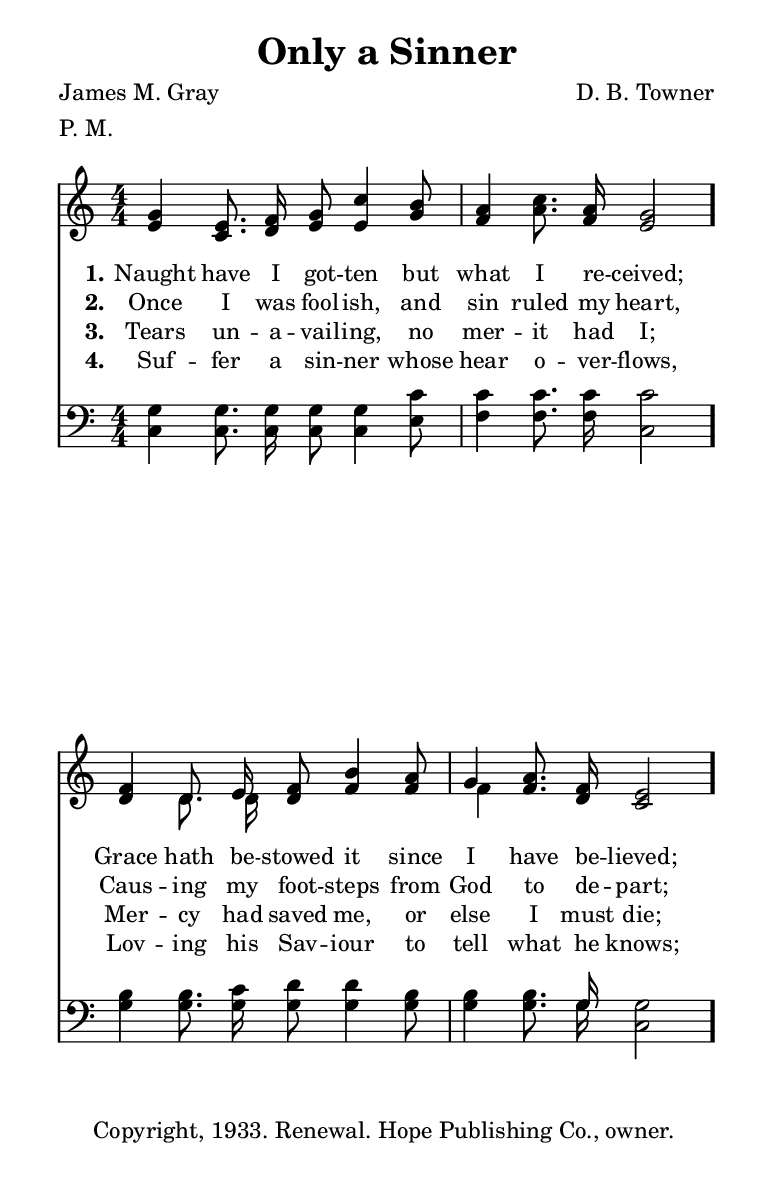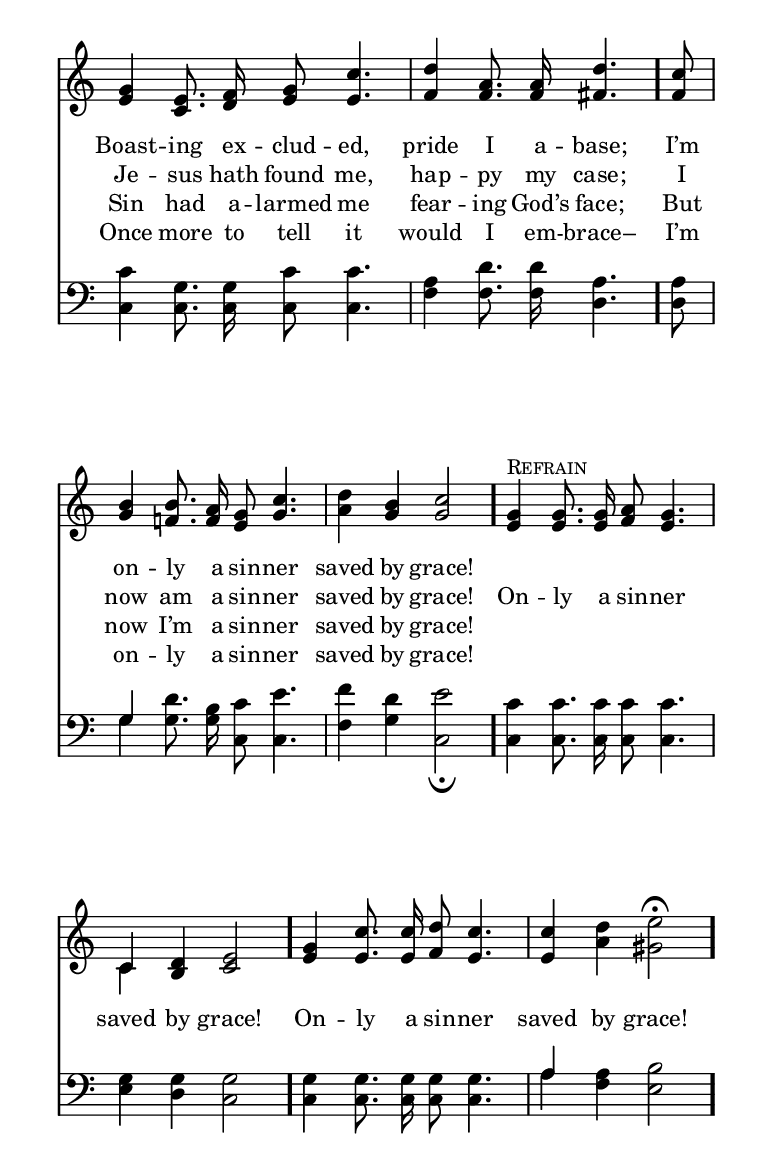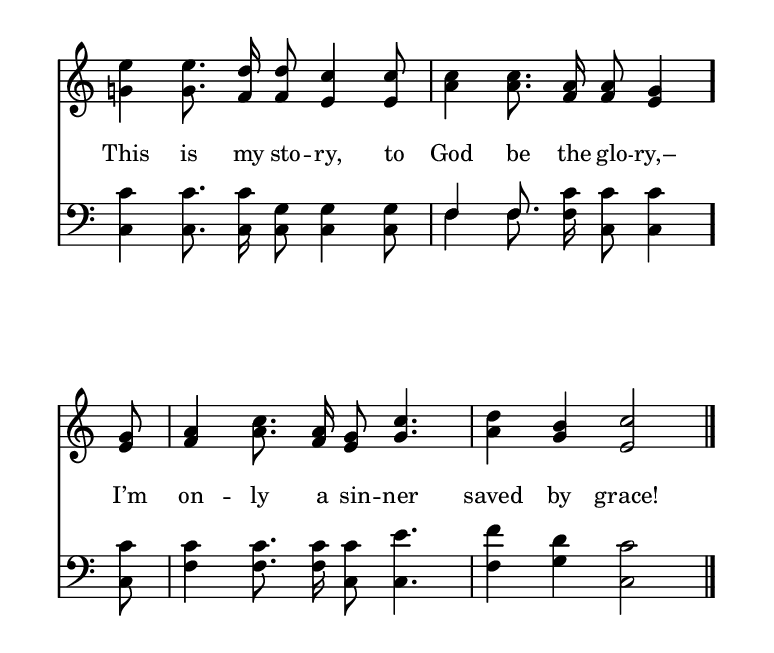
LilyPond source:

\include "common/global.ily"
\paper {
  \include "common/paper.ily"
}

\header{
  %gospel
  hymnnumber = "112"
  title = "Only a Sinner"
  tunename = ""
  meter = "P. M."
  poet = "James M. Gray"
  composer = "D. B. Towner" % Daniel B. Towner
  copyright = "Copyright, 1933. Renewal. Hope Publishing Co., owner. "
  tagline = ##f
}

% for fermata in MIDI
ta = { \tempo 4=80 }
tb = { \tempo 4=40 }

patternAA = { c4 c8. c16 c8 c4 c8 | c4 c8. c16 c2 }
patternAB = { c4 c8. c16 c8 c4 c8 | c4 c8. c16 c8 c4 }

patternBA = { c4 c8. c16 c8 c4. | c4 c8. c16 c4. }

patternCA = { c8 | c4 c8. c16 c8 c4. | c4 c4 c2 }

patternDA = { c4 c8. c16 c8 c4. | c4 c4 c2 }

global = {
  \include "common/overrides.ily"
  \override Staff.TimeSignature.style = #'numbered
  \time 4/4
  \override Score.MetronomeMark.transparent = ##t % hide all fermata changes too
  \ta
  \key c \major
  %\partial 4
  \autoBeamOff
}

notesSoprano = {
\global
\relative c'' {

  \changePitch \patternAA { g e f g c b | a c a g }
  \changePitch \patternAA { f d e f b a | g a f e }
  \changePitch \patternBA { g e f g c | d a a d }
  \changePitch \patternCA { c | b b a g c | d b c }

  << s^\markup { \small \caps "Refrain" }
  \changePitch \patternDA { g g g a g | c, d e } >>
  \changePitch \patternDA { g c c d c | c d \tb e \fermata \ta }
  \changePitch \patternAB { e e d d c c | c c a a g }
  \changePitch \patternCA { g | a c a g c | d b c }

  \bar "|."

}
}

notesAlto = {
\global
\relative e' {

  \changePitch \patternAA { e c d e e g | f a f e }
  \changePitch \patternAA { d d d d f f | f f d c }
  \changePitch \patternBA { e c d e e | f f f fis }
  \changePitch \patternCA { fis | g f! f e g | a g g }

  \changePitch \patternDA { e e e f e | c b c }
  \changePitch \patternDA { e e e f e | e a gis }
  \changePitch \patternAB { g! g f f e e | a a f f e }
  \changePitch \patternCA { e | f a f e g | a g e }

}
}

notesTenor = {
\global
\relative a {

  \changePitch \patternAA { g g g g g c | c c c c }
  \changePitch \patternAA { b b c d d b | b b g g }
  \changePitch \patternBA { c g g c c | a d d a }
  \changePitch \patternCA { a | g d' b c e | f d e }

  \changePitch \patternDA { c c c c c | g g g }
  \changePitch \patternDA { g g g g g | a a b }
  \changePitch \patternAB { c c c g g g | f f c' c c }
  \changePitch \patternCA { c | c c c c e | f d c }

}
}

notesBass = {
\global
\relative f {

  \changePitch \patternAA { c c c c c e | f f f c }
  \changePitch \patternAA { g' g g g g g | g g g c, }
  \changePitch \patternBA { c c c c c | f f f d }
  \changePitch \patternCA { d | g g g c, c | f g c,_\fermata }

  \changePitch \patternDA { c c c c c | e d c }
  \changePitch \patternDA { c c c c c | a' f e }
  \changePitch \patternAB { c c c c c c | f f f c c }
  \changePitch \patternCA { c | f f f c c | f g c, }

}
}

Refrain = \lyricmode {

On -- ly a sin -- ner saved by grace! \bar "."
On -- ly a sin -- ner saved by grace! \bar "."
This is my sto -- ry, to God be the glo -- ry,– \bar "."
I’m on -- ly a sin -- ner saved by grace! \bar "."

}

wordsA = \lyricmode {
\set stanza = "1."

Naught have I got -- ten but what I re -- ceived; \bar "."
Grace hath be -- stowed it since I have be -- lieved; \bar "."
Boast -- ing ex -- clud -- ed, pride I a -- base; \bar "."
I’m on -- ly a sin -- ner saved by grace! \bar "."

}

wordsB = \lyricmode {
\set stanza = "2."

Once I was fool -- ish, and sin ruled my heart,
Caus -- ing my foot -- steps from God to de -- part;
Je -- sus hath found me, hap -- py my case;
I now am a sin -- ner saved by grace!

\Refrain

}

wordsC = \lyricmode {
\set stanza = "3."

Tears un -- a -- vail -- ing, no mer -- it had I;
Mer -- cy had saved me, or else I must die;
Sin had a -- larmed me fear -- ing God’s face;
But now I’m a sin -- ner saved by grace!

}

wordsD = \lyricmode {
\set stanza = "4."

Suf -- fer a sin -- ner whose hear o -- ver -- flows,
Lov -- ing his Sav -- iour to tell what he knows;
Once more to tell it would I em -- brace–
I’m on -- ly a sin -- ner saved by grace!

}

\score {
  \context ChoirStaff <<
    \context Staff = upper <<
      \set Staff.autoBeaming = ##f
      \set ChoirStaff.systemStartDelimiter = #'SystemStartBar
      \set ChoirStaff.printPartCombineTexts = ##f
      \partcombine #'(2 . 9) \notesSoprano \notesAlto
      \context NullVoice = sopranos { \voiceOne << \notesSoprano >> }
      \context NullVoice = altos { \voiceTwo << \notesAlto >> }
      \context Lyrics = one   \lyricsto sopranos \wordsA
      \context Lyrics = two   \lyricsto sopranos \wordsB
      \context Lyrics = three \lyricsto sopranos \wordsC
      \context Lyrics = four  \lyricsto sopranos \wordsD
    >>
    \context Staff = men <<
      \set Staff.autoBeaming = ##f
      \clef bass
      \set ChoirStaff.printPartCombineTexts = ##f
      \partcombine #'(2 . 9) \notesTenor \notesBass
      \context NullVoice = tenors { \voiceOne << \notesTenor >> }
      \context NullVoice = basses { \voiceTwo << \notesBass >> }
    >>
  >>
  \layout {
    \context { \Voice \remove "Forbid_line_break_engraver" }
    \include "common/layout.ily"
  }
  \midi{
    \include "common/midi.ily"
  }
}

\version "2.19.49"  % necessary for upgrading to future LilyPond versions.

% vi:set et ts=2 sw=2 ai nocindent syntax=lilypond:
